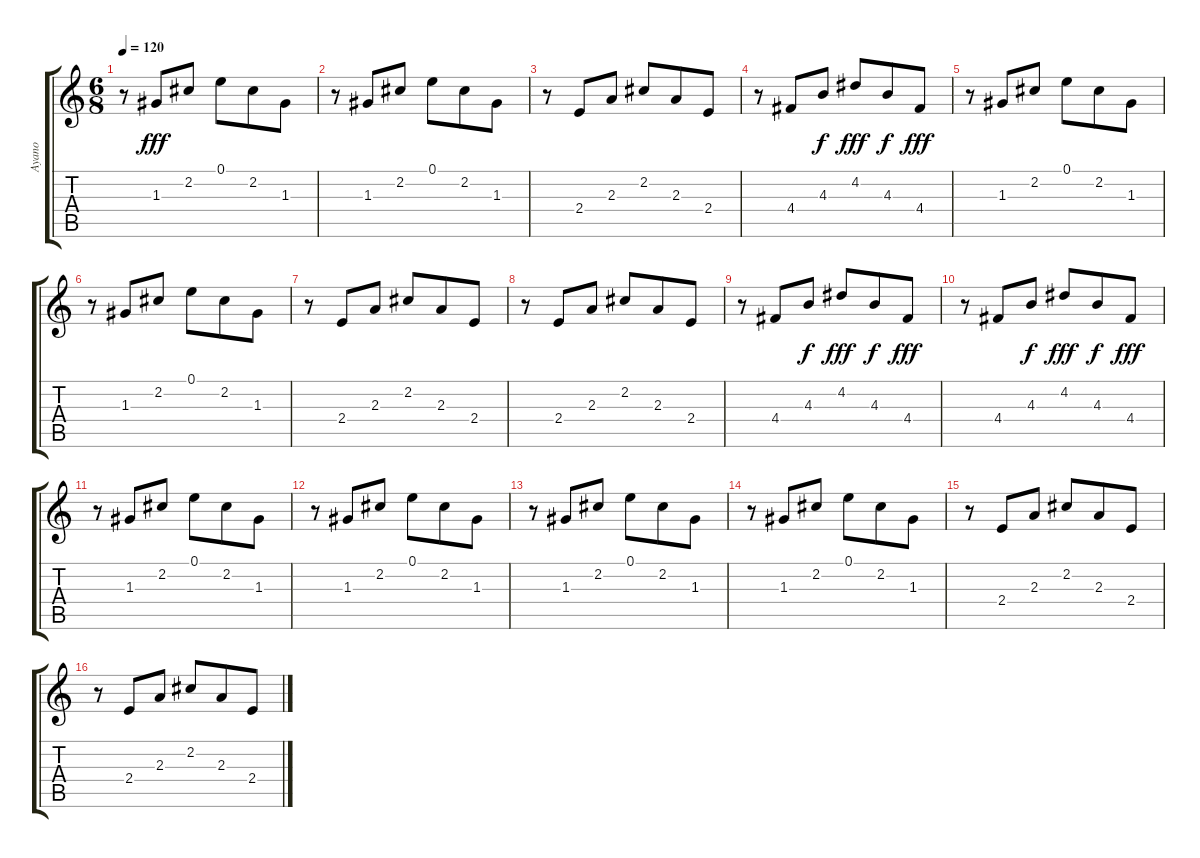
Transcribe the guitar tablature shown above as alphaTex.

\track ("Ayano" "Ayano") {instrument electricguitarclean}
\staff {score tabs}
\tuning (E4 B3 G3 D3 A2 E2) {hide}
\ts (6 8)
\tempo 120
\clef g2
\ks c
r.8{dy fff} 1.3.8 2.2.8 0.1.8 2.2.8 1.3.8 |
r.8 1.3.8 2.2.8 0.1.8 2.2.8 1.3.8 |
r.8 2.4.8 2.3.8 2.2.8 2.3.8 2.4.8 |
r.8 4.4.8 4.3.8{dy f} 4.2.8{dy fff} 4.3.8{dy f} 4.4.8{dy fff} |
r.8 1.3.8 2.2.8 0.1.8 2.2.8 1.3.8 |
r.8 1.3.8 2.2.8 0.1.8 2.2.8 1.3.8 |
r.8 2.4.8 2.3.8 2.2.8 2.3.8 2.4.8 |
r.8 2.4.8 2.3.8 2.2.8 2.3.8 2.4.8 |
r.8 4.4.8 4.3.8{dy f} 4.2.8{dy fff} 4.3.8{dy f} 4.4.8{dy fff} |
r.8 4.4.8 4.3.8{dy f} 4.2.8{dy fff} 4.3.8{dy f} 4.4.8{dy fff} |
r.8 1.3.8 2.2.8 0.1.8 2.2.8 1.3.8 |
r.8 1.3.8 2.2.8 0.1.8 2.2.8 1.3.8 |
r.8 1.3.8 2.2.8 0.1.8 2.2.8 1.3.8 |
r.8 1.3.8 2.2.8 0.1.8 2.2.8 1.3.8 |
r.8 2.4.8 2.3.8 2.2.8 2.3.8 2.4.8 |
r.8 2.4.8 2.3.8 2.2.8 2.3.8 2.4.8
